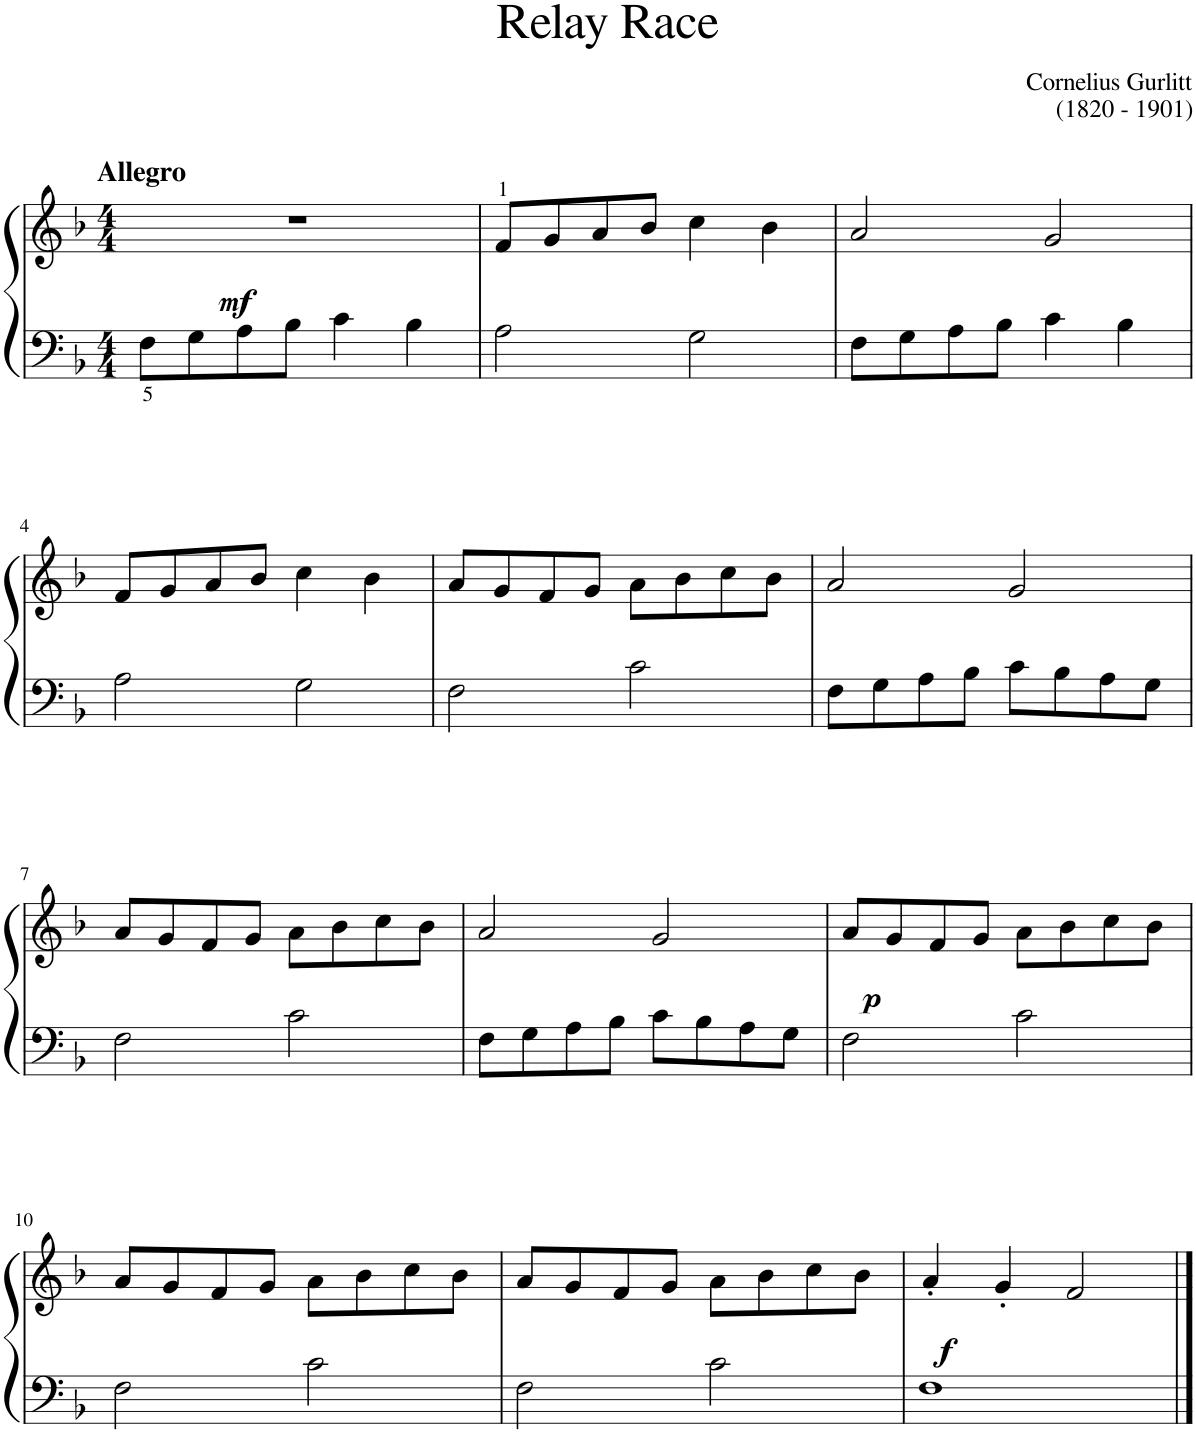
**kern	**kern	**dynam
*part1	*part1	*part1
*staff2	*staff1	*staff1/2
*I"Piano	*	*
*I'Pno	*	*
*clefF4	*clefG2	*
*k[b-]	*k[b-]	*
*M4/4	*M4/4	*
=1	=1	=1
!	!LO:TX:a:B:t=Allegro	!
!	!	!LO:DY:b
8F\L	1r	mf
8G\	.	.
8A\	.	.
8B-\J	.	.
4c\	.	.
4B-\	.	.
=2	=2	=2
2A\	8f/L	.
.	8g/	.
.	8a/	.
.	8b-/J	.
2G\	4cc\	.
.	4b-\	.
=3	=3	=3
8F\L	2a/	.
8G\	.	.
8A\	.	.
8B-\J	.	.
4c\	2g/	.
4B-\	.	.
!!LO:LB:g=z
=4	=4	=4
2A\	8f/L	.
.	8g/	.
.	8a/	.
.	8b-/J	.
2G\	4cc\	.
.	4b-\	.
=5	=5	=5
2F\	8a/L	.
.	8g/	.
.	8f/	.
.	8g/J	.
2c\	8a\L	.
.	8b-\	.
.	8cc\	.
.	8b-\J	.
=6	=6	=6
8F\L	2a/	.
8G\	.	.
8A\	.	.
8B-\J	.	.
8c\L	2g/	.
8B-\	.	.
8A\	.	.
8G\J	.	.
!!LO:LB:g=z
=7	=7	=7
2F\	8a/L	.
.	8g/	.
.	8f/	.
.	8g/J	.
2c\	8a\L	.
.	8b-\	.
.	8cc\	.
.	8b-\J	.
=8	=8	=8
8F\L	2a/	.
8G\	.	.
8A\	.	.
8B-\J	.	.
8c\L	2g/	.
8B-\	.	.
8A\	.	.
8G\J	.	.
=9	=9	=9
!	!	!LO:DY:b
2F\	8a/L	p
.	8g/	.
.	8f/	.
.	8g/J	.
2c\	8a\L	.
.	8b-\	.
.	8cc\	.
.	8b-\J	.
!!LO:LB:g=z
=10	=10	=10
2F\	8a/L	.
.	8g/	.
.	8f/	.
.	8g/J	.
2c\	8a\L	.
.	8b-\	.
.	8cc\	.
.	8b-\J	.
=11	=11	=11
2F\	8a/L	.
.	8g/	.
.	8f/	.
.	8g/J	.
2c\	8a\L	.
.	8b-\	.
.	8cc\	.
.	8b-\J	.
=12	=12	=12
!	!	!LO:DY:b
1F	4a'/	f
.	4g'/	.
.	2f/	.
==	==	==
*-	*-	*-
